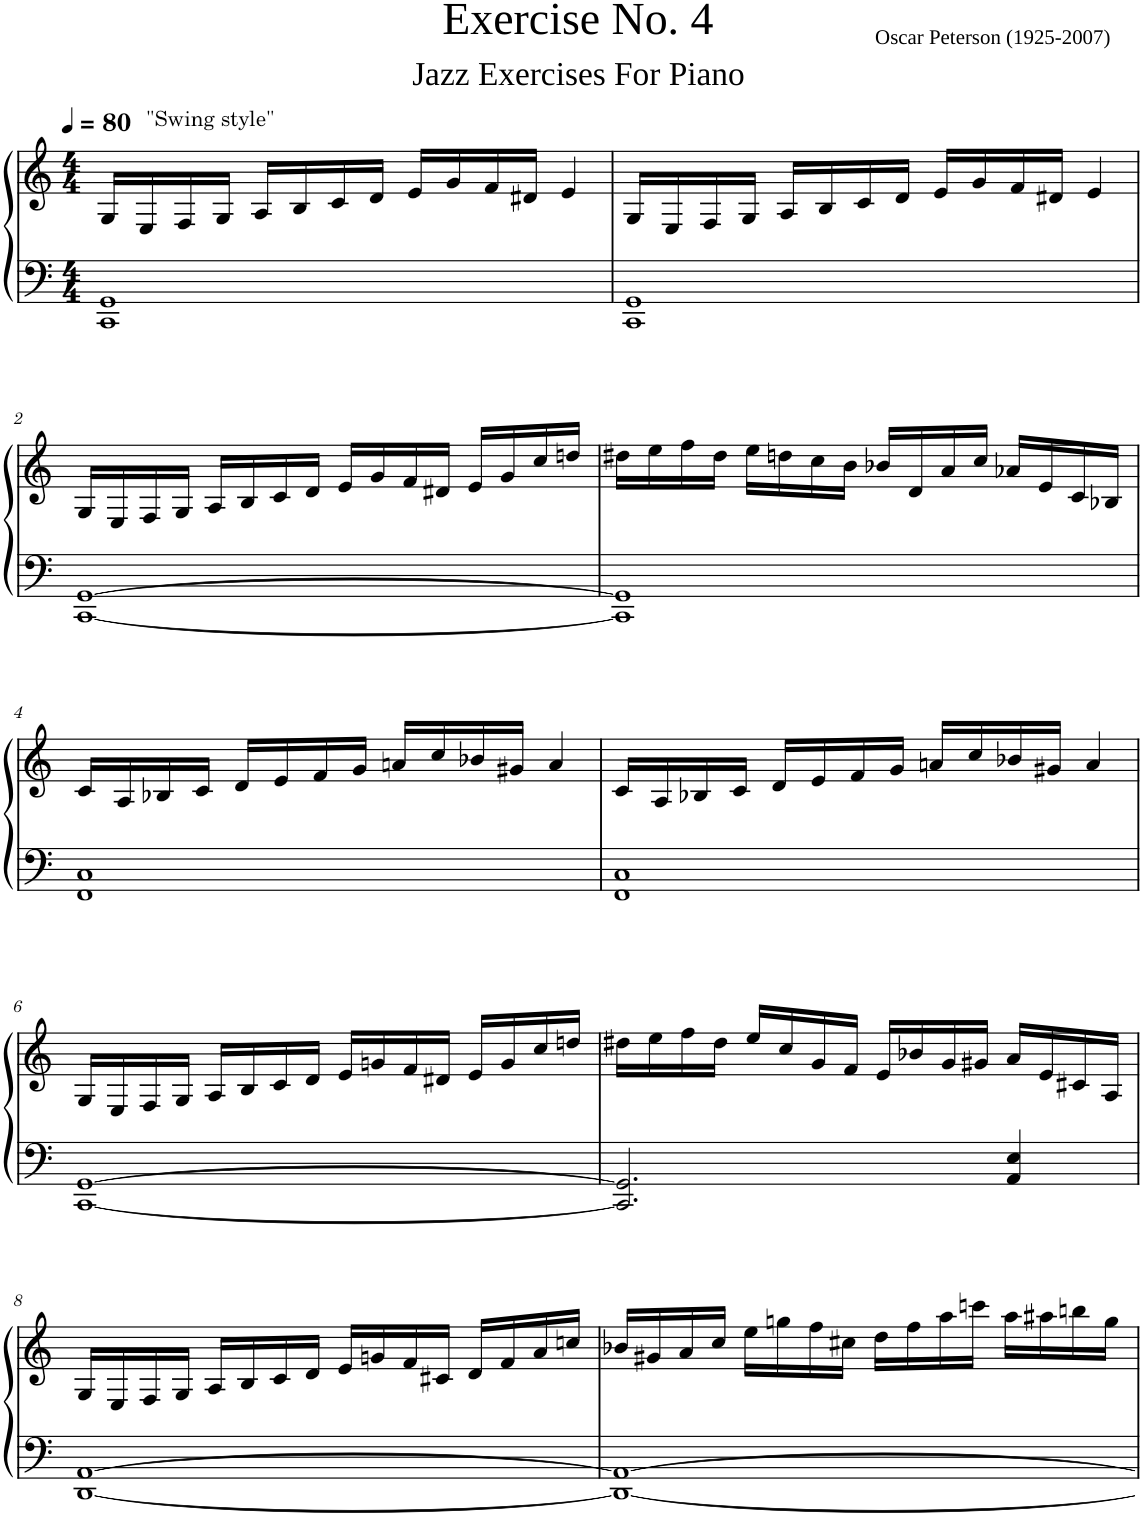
**kern	**kern
*part1	*part1
*staff2	*staff1
*I"Piano	*
*I'Pno	*
*clefF4	*clefG2
*k[]	*k[]
*M4/4	*M4/4
*MM80	*MM80
=	=
1CC 1GG	16G/LL
.	16E/
!	!LO:TX:a:t="Swing style"
.	16F/
.	16G/JJ
.	16A/LL
.	16B/
.	16c/
.	16d/JJ
.	16e/LL
.	16g/
.	16f/
.	16d#X/JJ
.	4e/
=1	=1
1CC 1GG	16G/LL
.	16E/
.	16F/
.	16G/JJ
.	16A/LL
.	16B/
.	16c/
.	16d/JJ
.	16e/LL
.	16g/
.	16f/
.	16d#X/JJ
.	4e/
!!LO:LB:g=z
=2	=2
[1CC [>1GG	16G/LL
.	16E/
.	16F/
.	16G/JJ
.	16A/LL
.	16B/
.	16c/
.	16d/JJ
.	16e/LL
.	16g/
.	16f/
.	16d#X/JJ
.	16e/LL
.	16g/
.	16cc/
.	16ddn/JJ
=3	=3
1CC] 1GG]	16dd#X\LL
.	16ee\
.	16ff\
.	16dd#\JJ
.	16ee\LL
.	16ddn\
.	16cc\
.	16b\JJ
.	16b-X/LL
.	16d/
.	16a/
.	16cc/JJ
.	16a-X/LL
.	16e/
.	16c/
.	16B-X/JJ
!!LO:LB:g=z
=4	=4
1FF 1C	16c/LL
.	16A/
.	16B-X/
.	16c/JJ
.	16d/LL
.	16e/
.	16f/
.	16g/JJ
.	16an/LL
.	16cc/
.	16b-X/
.	16g#X/JJ
.	4a/
=5	=5
1FF 1C	16c/LL
.	16A/
.	16B-X/
.	16c/JJ
.	16d/LL
.	16e/
.	16f/
.	16g/JJ
.	16an/LL
.	16cc/
.	16b-X/
.	16g#X/JJ
.	4a/
!!LO:LB:g=z
=6	=6
[1CC [>1GG	16G/LL
.	16E/
.	16F/
.	16G/JJ
.	16A/LL
.	16B/
.	16c/
.	16d/JJ
.	16e/LL
.	16gn/
.	16f/
.	16d#X/JJ
.	16e/LL
.	16g/
.	16cc/
.	16ddn/JJ
=7	=7
2.CC/] 2.GG/]	16dd#X\LL
.	16ee\
.	16ff\
.	16dd#\JJ
.	16ee/LL
.	16cc/
.	16g/
.	16f/JJ
.	16e/LL
.	16b-X/
.	16g/
.	16g#X/JJ
4AA/ 4E/	16a/LL
.	16e/
.	16c#X/
.	16A/JJ
!!LO:LB:g=z
=8	=8
[1DD [>1AA	16G/LL
.	16E/
.	16F/
.	16G/JJ
.	16A/LL
.	16B/
.	16c/
.	16d/JJ
.	16e/LL
.	16gn/
.	16f/
.	16c#X/JJ
.	16d/LL
.	16f/
.	16a/
.	16ccn/JJ
=9	=9
1DD_ 1AA_	16b-X/LL
.	16g#X/
.	16a/
.	16cc/JJ
.	16ee\LL
.	16ggn\
.	16ff\
.	16cc#X\JJ
.	16dd\LL
.	16ff\
.	16aa\
.	16cccn\JJ
.	16aa\LL
.	16aa#X\
.	16bbn\
.	16gg\JJ
=	=
*-	*-
